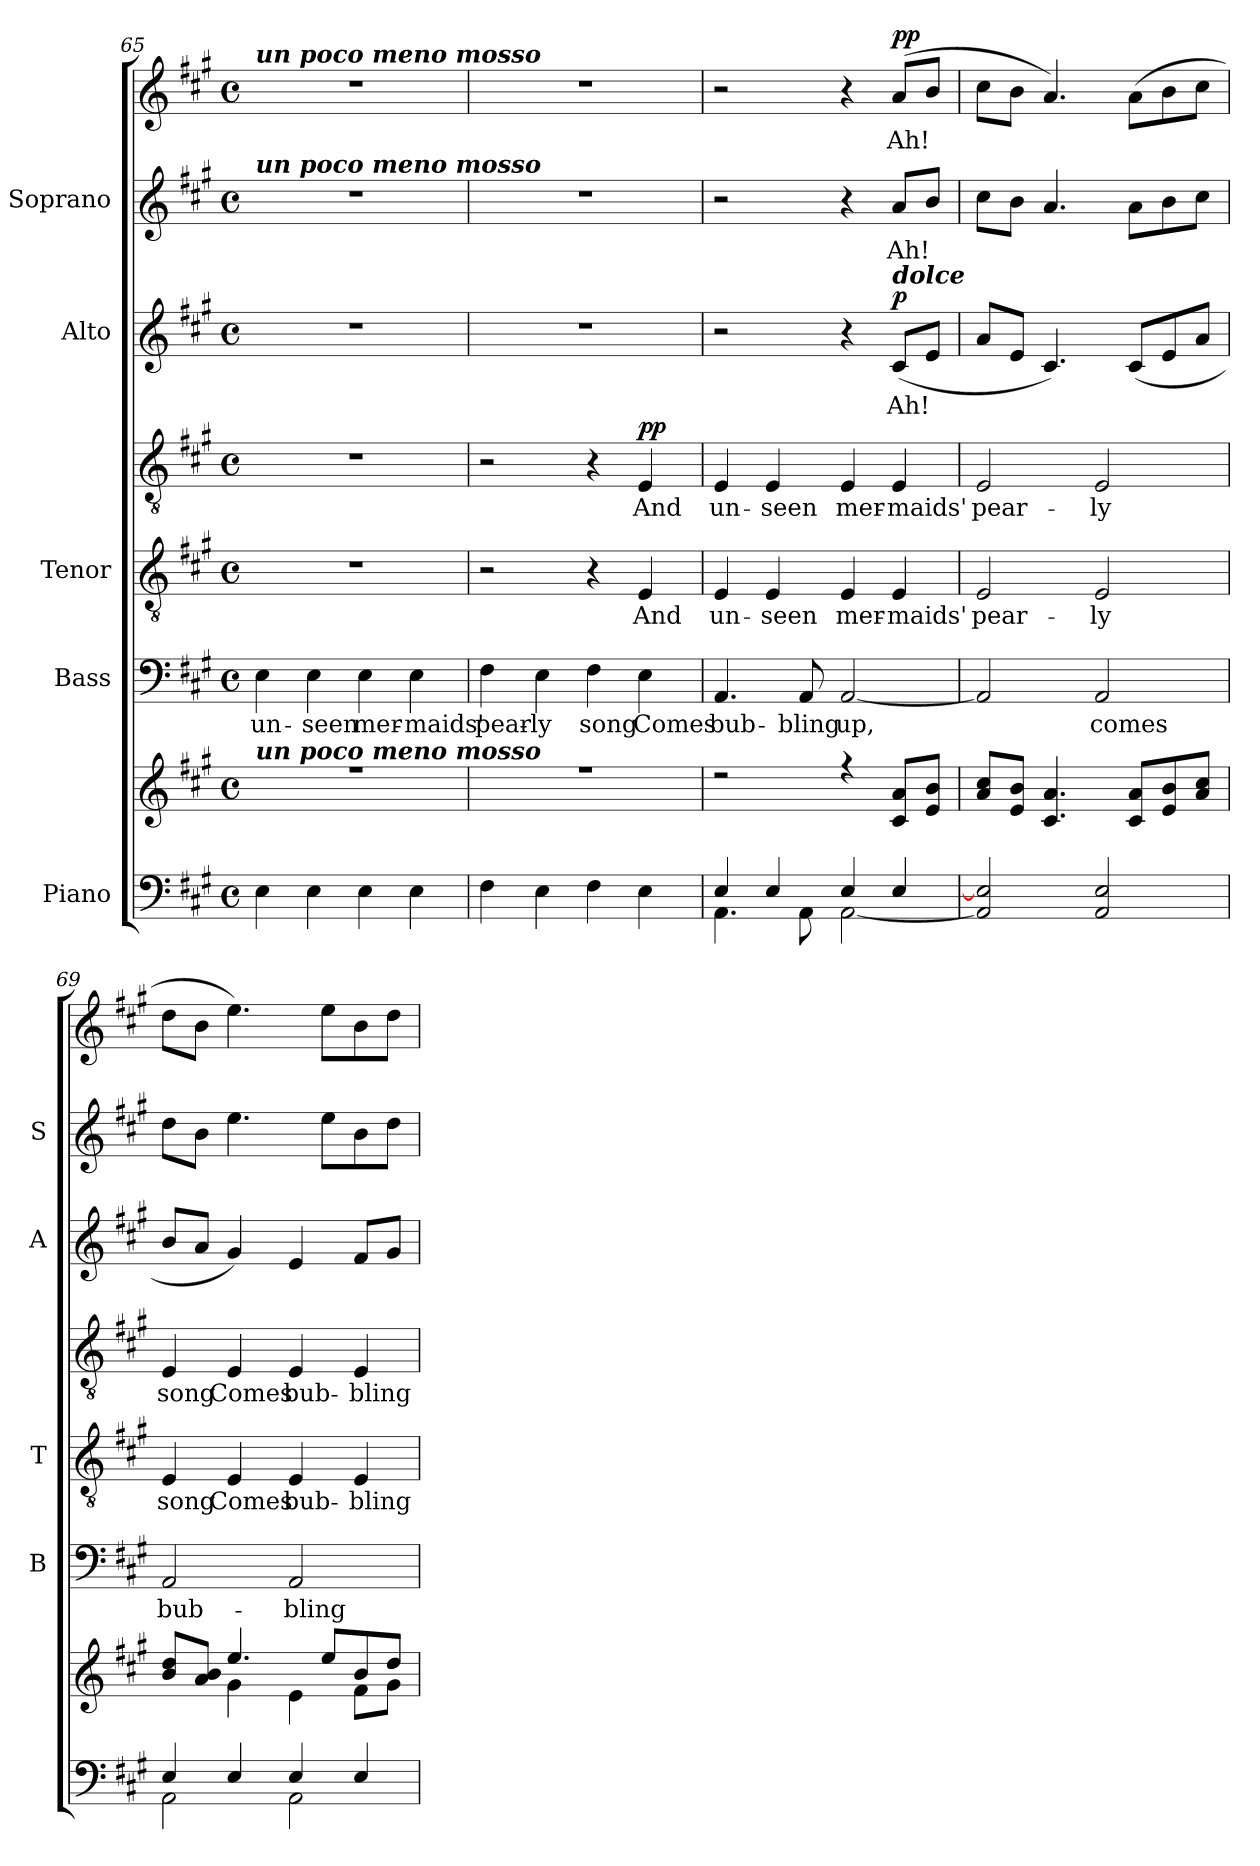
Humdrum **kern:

**kern	**kern	**kern	**text	**kern	**text	**kern	**text	**dynam	**kern	**text	**dynam	**kern	**text	**kern	**text	**dynam
*part5	*part5	*part4	*part4	*part3	*part3	*part3	*part3	*part3	*part2	*part2	*part2	*part1	*part1	*part1	*part1	*part1
*staff8	*staff7	*staff6	*staff6	*staff5	*staff5	*staff4	*staff4	*staff4/5	*staff3	*staff3	*staff3	*staff2	*staff2	*staff1	*staff1	*staff1/2
*I"Piano	*	*I"Bass	*	*I"Tenor	*	*	*	*	*I"Alto	*	*	*I"Soprano	*	*	*	*
*	*	*I'B	*	*I'T	*	*	*	*	*I'A	*	*	*I'S	*	*	*	*
!!LO:LB:g=z
*clefF4	*clefG2	*clefF4	*	*clefGv2	*	*clefGv2	*	*	*clefG2	*	*	*clefG2	*	*clefG2	*	*
*k[f#c#g#]	*k[f#c#g#]	*k[f#c#g#]	*	*k[f#c#g#]	*	*k[f#c#g#]	*	*	*k[f#c#g#]	*	*	*k[f#c#g#]	*	*k[f#c#g#]	*	*
*A:	*A:	*A:	*	*A:	*	*A:	*	*	*A:	*	*	*A:	*	*A:	*	*
*M4/4	*M4/4	*M4/4	*	*M4/4	*	*M4/4	*	*	*M4/4	*	*	*M4/4	*	*M4/4	*	*
*met(c)	*met(c)	*met(c)	*	*met(c)	*	*met(c)	*	*	*met(c)	*	*	*met(c)	*	*met(c)	*	*
=65	=65	=65	=65	=65	=65	=65	=65	=65	=65	=65	=65	=65	=65	=65	=65	=65
*^	*^	*	*	*	*	*	*	*	*	*	*	*	*	*	*	*
!	!	!	!	!	!	!	!	!	!	!	!	!	!	!	!	!LO:TX:a:Bi:t=un poco meno mosso	!	!
!	!	!	!	!	!	!	!	!	!	!	!	!	!	!LO:TX:a:Bi:t=un poco meno mosso	!	!	!	!
!	!	!LO:TX:a:Bi:t=un poco meno mosso	!	!	!	!	!	!	!	!	!	!	!	!	!	!	!	!
!	!	!	!	!	!LO:LY:b	!	!	!	!	!	!	!	!	!	!	!	!	!
1ryy	4E\	1r	1ryy	4E	un-	1r	.	1r	.	.	1r	.	.	1r	.	1r	.	.
!	!	!	!	!	!LO:LY:b	!	!	!	!	!	!	!	!	!	!	!	!	!
.	4E\	.	.	4E	-seen	.	.	.	.	.	.	.	.	.	.	.	.	.
!	!	!	!	!	!LO:LY:b	!	!	!	!	!	!	!	!	!	!	!	!	!
.	4E\	.	.	4E	mer-	.	.	.	.	.	.	.	.	.	.	.	.	.
!	!	!	!	!	!LO:LY:b	!	!	!	!	!	!	!	!	!	!	!	!	!
.	4E\	.	.	4E	-maids'	.	.	.	.	.	.	.	.	.	.	.	.	.
=66	=66	=66	=66	=66	=66	=66	=66	=66	=66	=66	=66	=66	=66	=66	=66	=66	=66	=66
!	!	!	!	!	!LO:LY:b	!	!	!	!	!	!	!	!	!	!	!	!	!
1ryy	4F#\	1r	1ryy	4F#	pear-	2r	.	2r	.	.	1r	.	.	1r	.	1r	.	.
!	!	!	!	!	!LO:LY:b	!	!	!	!	!	!	!	!	!	!	!	!	!
.	4E\	.	.	4E	-ly	.	.	.	.	.	.	.	.	.	.	.	.	.
!	!	!	!	!	!LO:LY:b	!	!	!	!	!	!	!	!	!	!	!	!	!
.	4F#\	.	.	4F#	song	4r	.	4r	.	.	.	.	.	.	.	.	.	.
!	!	!	!	!	!LO:LY:b	!	!LO:LY:b	!	!LO:LY:b	!LO:DY:b=2	!	!	!	!	!	!	!	!
!	!	!	!	!	!	!	!	!	!	!LO:DY:n=1:b	!	!	!	!	!	!	!	!
.	4E\	.	.	4E	Comes	4E	And	4E	And	p p	.	.	.	.	.	.	.	.
=67	=67	=67	=67	=67	=67	=67	=67	=67	=67	=67	=67	=67	=67	=67	=67	=67	=67	=67
!	!	!	!	!	!LO:LY:b	!	!LO:LY:b	!	!LO:LY:b	!	!	!	!	!	!	!	!	!
4E/	4.AA\	2r	1ryy	4.AA	bub-	4E	un-	4E	un-	.	2r	.	.	2r	.	2r	.	.
!	!	!	!	!	!	!	!LO:LY:b	!	!LO:LY:b	!	!	!	!	!	!	!	!	!
4E/	.	.	.	.	.	4E	-seen	4E	-seen	.	.	.	.	.	.	.	.	.
!	!	!	!	!	!LO:LY:b	!	!	!	!	!	!	!	!	!	!	!	!	!
.	8AA\	.	.	8AA	-bling	.	.	.	.	.	.	.	.	.	.	.	.	.
!	!	!	!	!	!LO:LY:b	!	!LO:LY:b	!	!LO:LY:b	!	!	!	!	!	!	!	!	!
4E/	[2AA\	4r	.	[2AA	up,	4E	mer-	4E	mer-	.	4r	.	.	4r	.	4r	.	.
!	!	!	!	!	!	!	!	!	!	!	!LO:TX:a:Bi:t=dolce	!	!	!	!	!	!	!
!	!	!	!	!	!	!	!LO:LY:b	!	!LO:LY:b	!	!	!LO:LY:b	!LO:DY:b	!	!LO:LY:b	!	!LO:LY:b	!LO:DY:b=2
!	!	!	!	!	!	!	!	!	!	!	!	!	!	!	!	!	!	!LO:DY:n=1:b
4E/	.	8c#/ 8a/L	.	.	.	4E	-maids'	4E	-maids'	.	(<8c#L	Ah!	p	8aL	Ah!	(>8aL	Ah!	p p
.	.	8e/ 8b/J	.	.	.	.	.	.	.	.	8eJ	.	.	8bJ	.	8bJ	.	.
=68	=68	=68	=68	=68	=68	=68	=68	=68	=68	=68	=68	=68	=68	=68	=68	=68	=68	=68
!	!	!	!	!	!	!	!LO:LY:b	!	!LO:LY:b	!	!	!	!	!	!	!	!	!
2ryy	2AA/] 2E/]	8a/ 8cc#/L	1ryy	2AA]	.	2E	pear-	2E	pear-	.	8aL	.	.	8cc#L	.	8cc#L	.	.
.	.	8e/ 8b/J	.	.	.	.	.	.	.	.	8eJ	.	.	8bJ	.	8bJ	.	.
.	.	4.c#/ 4.a/	.	.	.	.	.	.	.	.	4.c#)	.	.	4.a	.	4.a)	.	.
!	!	!	!	!	!LO:LY:b	!	!LO:LY:b	!	!LO:LY:b	!	!	!	!	!	!	!	!	!
2AA/ 2E/	2ryy	.	.	2AA	comes	2E	-ly	2E	-ly	.	.	.	.	.	.	.	.	.
.	.	8c#/ 8a/L	.	.	.	.	.	.	.	.	(<8c#L	.	.	8aL	.	(>8aL	.	.
.	.	8e/ 8b/	.	.	.	.	.	.	.	.	8e	.	.	8b	.	8b	.	.
.	.	8a/ 8cc#/J	.	.	.	.	.	.	.	.	8aJ	.	.	8cc#J	.	8cc#J	.	.
=69	=69	=69	=69	=69	=69	=69	=69	=69	=69	=69	=69	=69	=69	=69	=69	=69	=69	=69
!	!	!	!	!	!LO:LY:b	!	!LO:LY:b	!	!LO:LY:b	!	!	!	!	!	!	!	!	!
4E/	2AA\	8b/ 8dd/L	4ryy	2AA	bub-	4E	song	4E	song	.	8bL	.	.	8ddL	.	8ddL	.	.
.	.	8a/ 8b/J	.	.	.	.	.	.	.	.	8aJ	.	.	8bJ	.	8bJ	.	.
!	!	!	!	!	!	!	!LO:LY:b	!	!LO:LY:b	!	!	!	!	!	!	!	!	!
4E/	.	4.ee/	4g#\	.	.	4E	Comes	4E	Comes	.	4g#)	.	.	4.ee	.	4.ee)	.	.
!	!	!	!	!	!LO:LY:b	!	!LO:LY:b	!	!LO:LY:b	!	!	!	!	!	!	!	!	!
4E/	2AA\	.	4e\	2AA	-bling	4E	bub-	4E	bub-	.	4e	.	.	.	.	.	.	.
.	.	8ee/L	.	.	.	.	.	.	.	.	.	.	.	8eeL	.	8eeL	.	.
!	!	!	!	!	!	!	!LO:LY:b	!	!LO:LY:b	!	!	!	!	!	!	!	!	!
4E/	.	8b/	8f#\L	.	.	4E	-bling	4E	-bling	.	8f#L	.	.	8b	.	8b	.	.
.	.	8dd/J	8g#\J	.	.	.	.	.	.	.	8g#J	.	.	8ddJ	.	8ddJ	.	.
*v	*v	*	*	*	*	*	*	*	*	*	*	*	*	*	*	*	*	*
*	*v	*v	*	*	*	*	*	*	*	*	*	*	*	*	*	*	*
=	=	=	=	=	=	=	=	=	=	=	=	=	=	=	=	=
*-	*-	*-	*-	*-	*-	*-	*-	*-	*-	*-	*-	*-	*-	*-	*-	*-
